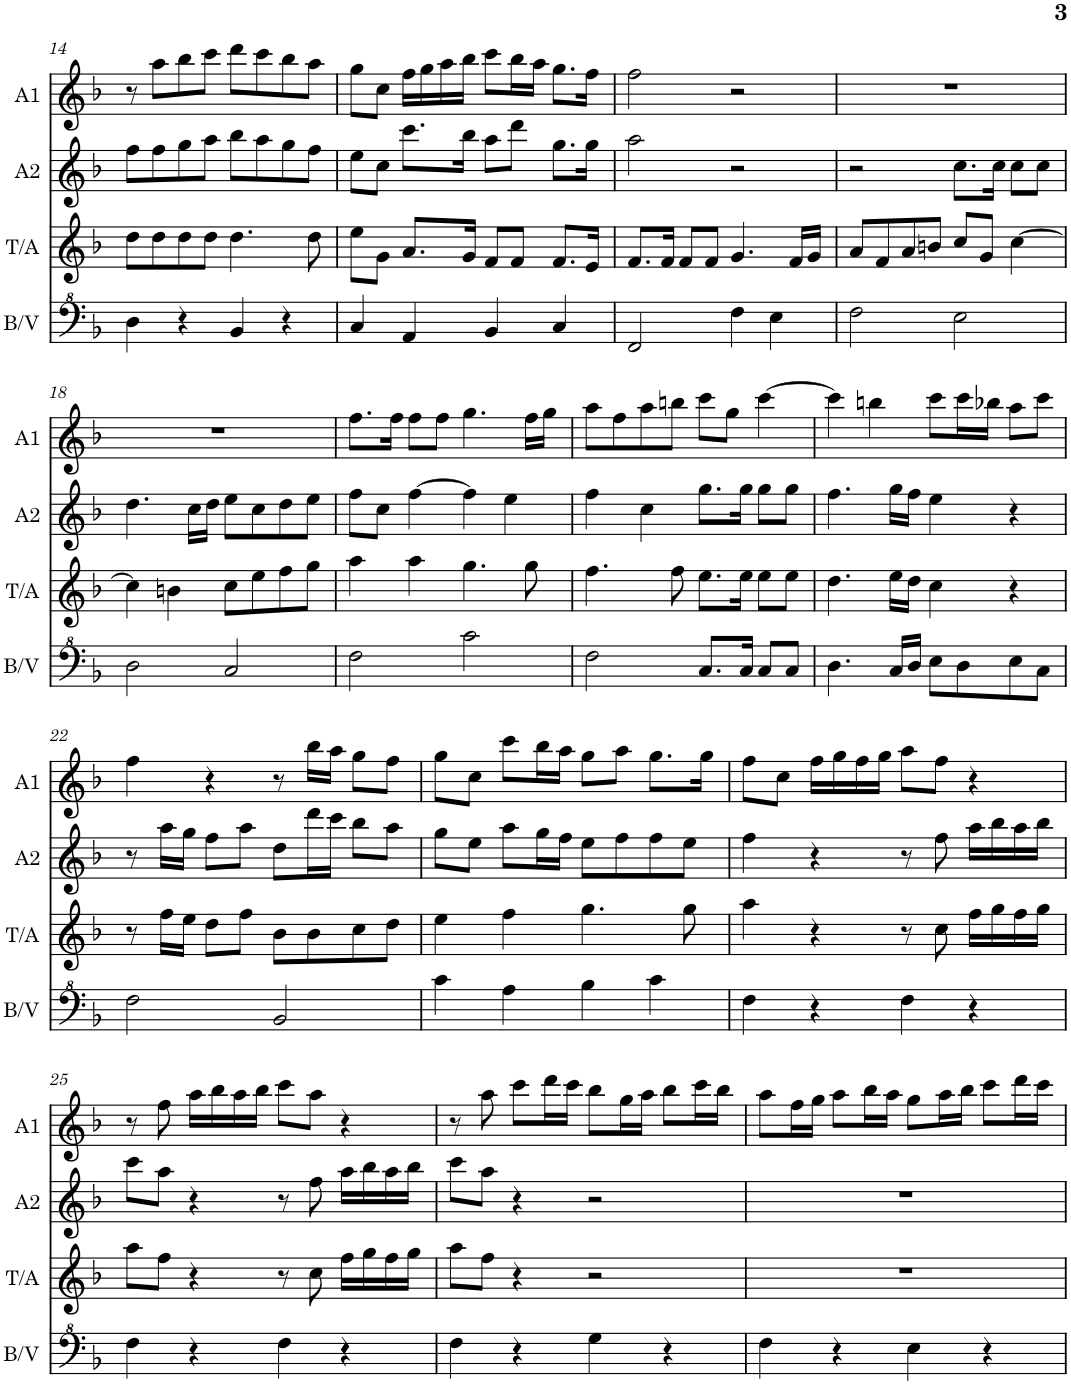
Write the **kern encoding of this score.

**kern	**kern	**kern	**kern
*part4	*part3	*part2	*part1
*staff4	*staff3	*staff2	*staff1
*I"Basse/Viol	*I"Ténor/Alto	*I"Alto 2	*I"Alto 1
*I'B/V	*I'T/A	*I'A2	*I'A1
!!LO:PB:g=z
*clefF^4	*clefG2	*clefG2	*clefG2
*k[b-]	*k[b-]	*k[b-]	*k[b-]
*M4/4	*M4/4	*M4/4	*M4/4
*met(c)	*met(c)	*met(c)	*met(c)
=14	=14	=14	=14
4d\	8dd\L	8ff\L	8r
.	8dd\	8ff\	8aa\L
4r	8dd\	8gg\	8bb-\
.	8dd\J	8aa\J	8ccc\J
4B-/	4.dd\	8bb-\L	8ddd\L
.	.	8aa\	8ccc\
4r	.	8gg\	8bb-\
.	8dd\	8ff\J	8aa\J
=15	=15	=15	=15
4c/	8ee\L	8ee\L	8gg\L
.	8g\J	8cc\J	8cc\J
4A/	8.a/L	8.ccc\L	16ff\LL
.	.	.	16gg\
.	.	.	16aa\
.	16g/Jk	16bb-\Jk	16bb-\JJ
4B-/	8f/L	8aa\L	8ccc\L
.	8f/J	8ddd\J	16bb-\L
.	.	.	16aa\JJ
4c/	8.f/L	8.gg\L	8.gg\L
.	16e/Jk	16gg\Jk	16ff\Jk
=16	=16	=16	=16
2F/	8.f/L	2aa\	2ff\
.	16f/Jk	.	.
.	8f/L	.	.
.	8f/J	.	.
4f\	4.g/	2r	2r
4e\	.	.	.
.	16f/LL	.	.
.	16g/JJ	.	.
=17	=17	=17	=17
2f\	8a/L	2r	1r
.	8f/	.	.
.	8a/	.	.
.	8bn/J	.	.
2e\	8cc/L	8.cc\L	.
.	8g/J	.	.
.	.	16cc\Jk	.
.	[4cc\	8cc\L	.
.	.	8cc\J	.
!!LO:LB:g=z
=18	=18	=18	=18
2d\	4cc\]	4.dd\	1r
.	4bn\	.	.
.	.	16cc\LL	.
.	.	16dd\JJ	.
2c/	8cc\L	8ee\L	.
.	8ee\	8cc\	.
.	8ff\	8dd\	.
.	8gg\J	8ee\J	.
=19	=19	=19	=19
2f\	4aa\	8ff\L	8.ff\L
.	.	8cc\J	.
.	.	.	16ff\Jk
.	4aa\	[4ff\	8ff\L
.	.	.	8ff\J
2cc\	4.gg\	4ff\]	4.gg\
.	.	4ee\	.
.	8gg\	.	16ff\LL
.	.	.	16gg\JJ
=20	=20	=20	=20
2f\	4.ff\	4ff\	8aa\L
.	.	.	8ff\
.	.	4cc\	8aa\
.	8ff\	.	8bbn\J
8.c/L	8.ee\L	8.gg\L	8ccc\L
.	.	.	8gg\J
16c/Jk	16ee\Jk	16gg\Jk	.
8c/L	8ee\L	8gg\L	[4ccc\
8c/J	8ee\J	8gg\J	.
=21	=21	=21	=21
4.d\	4.dd\	4.ff\	4ccc\]
.	.	.	4bbn\
16c/LL	16ee\LL	16gg\LL	.
16d/JJ	16dd\JJ	16ff\JJ	.
8e\L	4cc\	4ee\	8ccc\L
8d\	.	.	16ccc\L
.	.	.	16bb-X\JJ
8e\	4r	4r	8aa\L
8c\J	.	.	8ccc\J
!!LO:LB:g=z
=22	=22	=22	=22
2f\	8r	8r	4ff\
.	16ff\LL	16aa\LL	.
.	16ee\JJ	16gg\JJ	.
.	8dd\L	8ff\L	4r
.	8ff\J	8aa\J	.
2B-/	8b-\L	8dd\L	8r
.	8b-\	16ddd\L	16bb-\LL
.	.	16ccc\JJ	16aa\JJ
.	8cc\	8bb-\L	8gg\L
.	8dd\J	8aa\J	8ff\J
=23	=23	=23	=23
4cc\	4ee\	8gg\L	8gg\L
.	.	8ee\J	8cc\J
4a\	4ff\	8aa\L	8ccc\L
.	.	16gg\L	16bb-\L
.	.	16ff\JJ	16aa\JJ
4b-\	4.gg\	8ee\L	8gg\L
.	.	8ff\	8aa\J
4cc\	.	8ff\	8.gg\L
.	8gg\	8ee\J	.
.	.	.	16gg\Jk
=24	=24	=24	=24
4f\	4aa\	4ff\	8ff\L
.	.	.	8cc\J
4r	4r	4r	16ff\LL
.	.	.	16gg\
.	.	.	16ff\
.	.	.	16gg\JJ
4f\	8r	8r	8aa\L
.	8cc\	8ff\	8ff\J
4r	16ff\LL	16aa\LL	4r
.	16gg\	16bb-\	.
.	16ff\	16aa\	.
.	16gg\JJ	16bb-\JJ	.
!!LO:LB:g=z
=25	=25	=25	=25
4f\	8aa\L	8ccc\L	8r
.	8ff\J	8aa\J	8ff\
4r	4r	4r	16aa\LL
.	.	.	16bb-\
.	.	.	16aa\
.	.	.	16bb-\JJ
4f\	8r	8r	8ccc\L
.	8cc\	8ff\	8aa\J
4r	16ff\LL	16aa\LL	4r
.	16gg\	16bb-\	.
.	16ff\	16aa\	.
.	16gg\JJ	16bb-\JJ	.
=26	=26	=26	=26
4f\	8aa\L	8ccc\L	8r
.	8ff\J	8aa\J	8aa\
4r	4r	4r	8ccc\L
.	.	.	16ddd\L
.	.	.	16ccc\JJ
4g\	2r	2r	8bb-\L
.	.	.	16gg\L
.	.	.	16aa\JJ
4r	.	.	8bb-\L
.	.	.	16ccc\L
.	.	.	16bb-\JJ
=27	=27	=27	=27
4f\	1r	1r	8aa\L
.	.	.	16ff\L
.	.	.	16gg\JJ
4r	.	.	8aa\L
.	.	.	16bb-\L
.	.	.	16aa\JJ
4e\	.	.	8gg\L
.	.	.	16aa\L
.	.	.	16bb-\JJ
4r	.	.	8ccc\L
.	.	.	16ddd\L
.	.	.	16ccc\JJ
=	=	=	=
*-	*-	*-	*-
